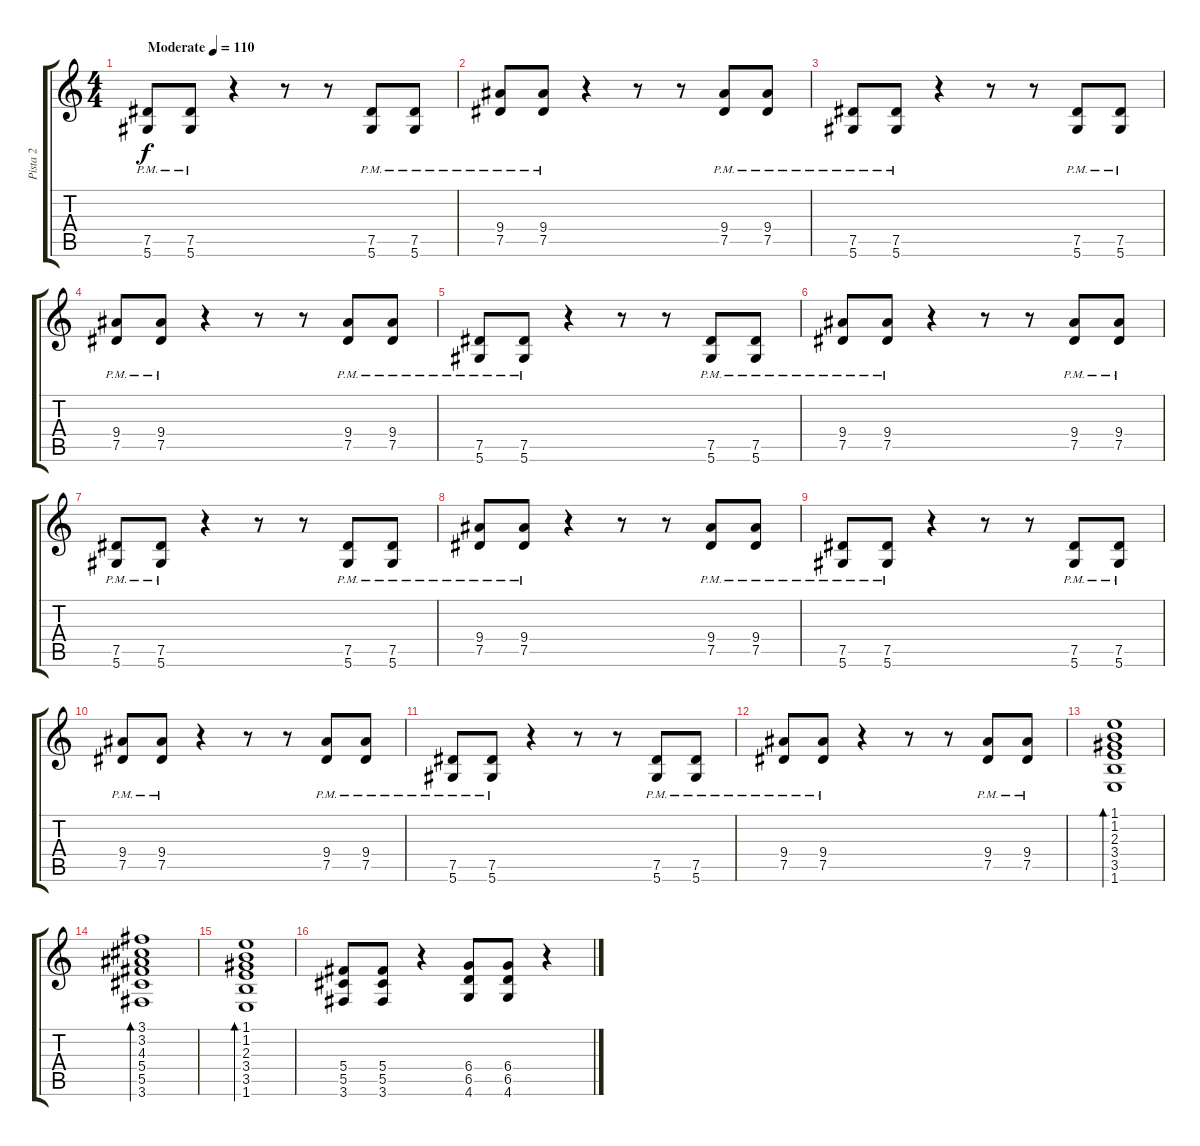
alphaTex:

\track ("Pista 2" "Pista 2") {instrument distortionguitar}
\staff {score tabs}
\tuning (Eb4 Bb3 Gb3 Db3 Ab2 Eb2) {hide}
\ts (4 4)
\tempo (110 "Moderate")
\clef g2
\ks c
(7.5{pm} 5.6{pm}).8{dy f instrument distortionguitar} (7.5{pm} 5.6{pm}).8 r.4 r.8 r.8 (7.5{pm} 5.6{pm}).8 (7.5{pm} 5.6{pm}).8 |
(9.4{pm} 7.5{pm}).8 (9.4{pm} 7.5{pm}).8 r.4 r.8 r.8 (9.4{pm} 7.5{pm}).8 (9.4{pm} 7.5{pm}).8 |
(7.5{pm} 5.6{pm}).8 (7.5{pm} 5.6{pm}).8 r.4 r.8 r.8 (7.5{pm} 5.6{pm}).8 (7.5{pm} 5.6{pm}).8 |
(9.4{pm} 7.5{pm}).8 (9.4{pm} 7.5{pm}).8 r.4 r.8 r.8 (9.4{pm} 7.5{pm}).8 (9.4{pm} 7.5{pm}).8 |
(7.5{pm} 5.6{pm}).8 (7.5{pm} 5.6{pm}).8 r.4 r.8 r.8 (7.5{pm} 5.6{pm}).8 (7.5{pm} 5.6{pm}).8 |
(9.4{pm} 7.5{pm}).8 (9.4{pm} 7.5{pm}).8 r.4 r.8 r.8 (9.4{pm} 7.5{pm}).8 (9.4{pm} 7.5{pm}).8 |
(7.5{pm} 5.6{pm}).8 (7.5{pm} 5.6{pm}).8 r.4 r.8 r.8 (7.5{pm} 5.6{pm}).8 (7.5{pm} 5.6{pm}).8 |
(9.4{pm} 7.5{pm}).8 (9.4{pm} 7.5{pm}).8 r.4 r.8 r.8 (9.4{pm} 7.5{pm}).8 (9.4{pm} 7.5{pm}).8 |
(7.5{pm} 5.6{pm}).8 (7.5{pm} 5.6{pm}).8 r.4 r.8 r.8 (7.5{pm} 5.6{pm}).8 (7.5{pm} 5.6{pm}).8 |
(9.4{pm} 7.5{pm}).8 (9.4{pm} 7.5{pm}).8 r.4 r.8 r.8 (9.4{pm} 7.5{pm}).8 (9.4{pm} 7.5{pm}).8 |
(7.5{pm} 5.6{pm}).8 (7.5{pm} 5.6{pm}).8 r.4 r.8 r.8 (7.5{pm} 5.6{pm}).8 (7.5{pm} 5.6{pm}).8 |
(9.4{pm} 7.5{pm}).8 (9.4{pm} 7.5{pm}).8 r.4 r.8 r.8 (9.4{pm} 7.5{pm}).8 (9.4{pm} 7.5{pm}).8 |
(1.1 1.2 2.3 3.4 3.5 1.6).1{bd 120} |
(3.1 3.2 4.3 5.4 5.5 3.6).1{bd 120} |
(1.1 1.2 2.3 3.4 3.5 1.6).1{bd 120} |
(5.4 5.5 3.6).8 (5.4 5.5 3.6).8 r.4 (6.4 6.5 4.6).8 (6.4 6.5 4.6).8 r.4
